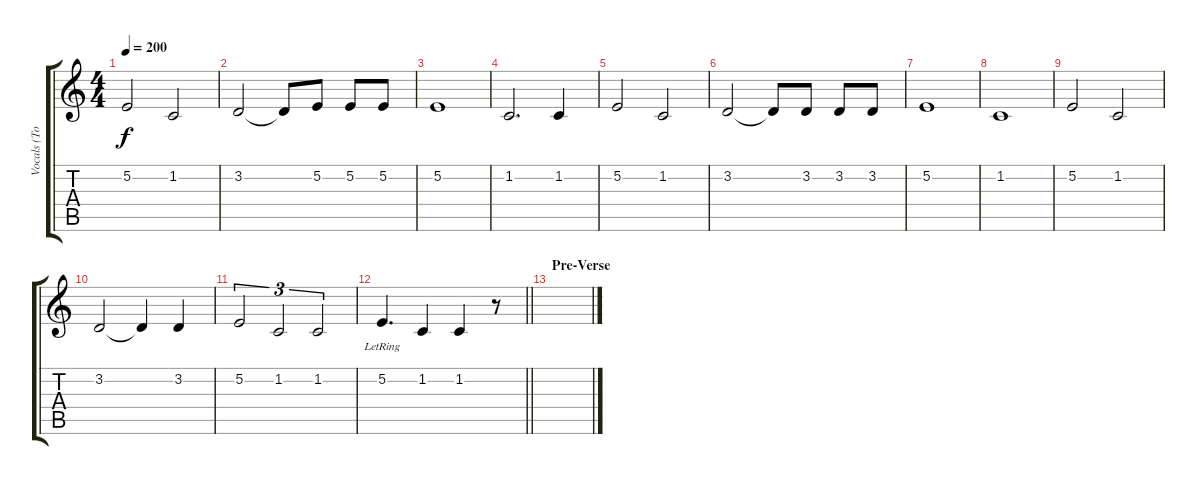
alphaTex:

\track ("Vocals (Tom)" "Vocals (To") {instrument clarinet}
\staff {score tabs}
\tuning (E4 B3 G3 D3 A2 E2) {hide}
\ts (4 4)
\tempo 200
\clef g2
\ks c
5.2.2{dy f} 1.2.2 |
3.2.2 3.2{t}.8 5.2.8 5.2.8 5.2.8 |
5.2.1 |
1.2.2{d} 1.2.4 |
5.2.2 1.2.2 |
3.2.2 3.2{t}.8 3.2.8 3.2.8 3.2.8 |
5.2.1 |
1.2.1 |
5.2.2 1.2.2 |
3.2.2 3.2{t}.4 3.2.4 |
5.2.2{tu (3 2)} 1.2.2{tu (3 2)} 1.2.2{tu (3 2)} |
\barLineRight lightlight
5.2{lr}.4{d} 1.2.4 1.2.4 r.8 |
\section ("" "Pre-Verse")
